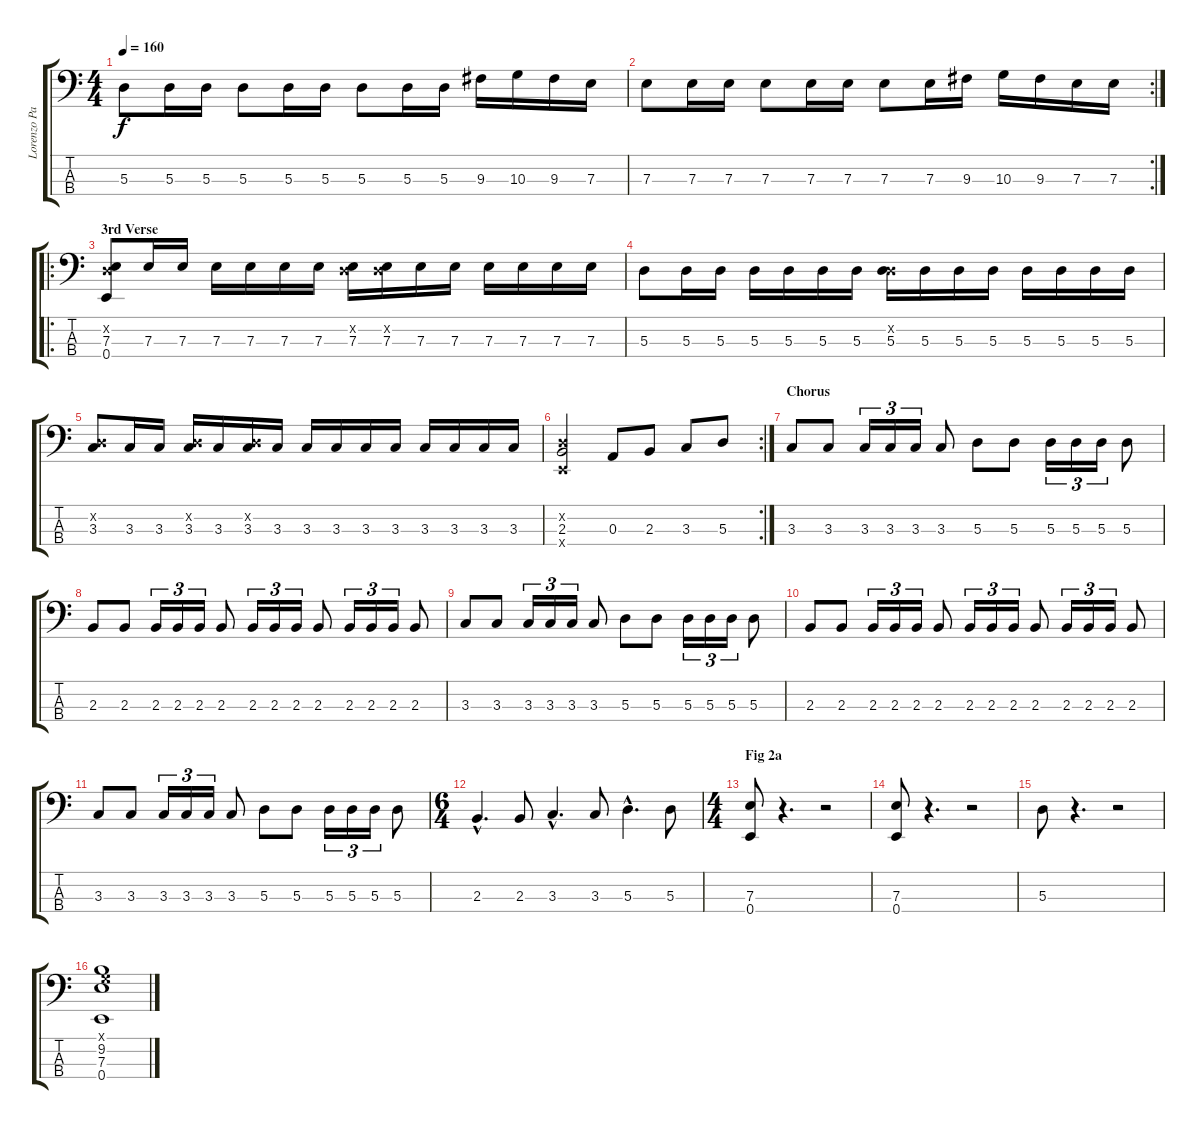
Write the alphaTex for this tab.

\track ("Lorenzo Partida" "Lorenzo Pa") {instrument electricbasspick}
\staff {score tabs}
\tuning (G2 D2 A1 E1) {hide}
\ts (4 4)
\tempo 160
\clef f4
\ks c
5.3.8{dy f} 5.3.16 5.3.16 5.3.8 5.3.16 5.3.16 5.3.8 5.3.16 5.3.16 9.3.16 10.3.16 9.3.16 7.3.16 |
\rc 2
7.3.8 7.3.16 7.3.16 7.3.8 7.3.16 7.3.16 7.3.8 7.3.16 9.3.16 10.3.16 9.3.16 7.3.16 7.3.16 |
\ro
\section ("" "3rd Verse")
(0.2{x} 7.3 0.4).8 7.3.16 7.3.16 7.3.16 7.3.16 7.3.16 7.3.16 (0.2{x} 7.3).16 (0.2{x} 7.3).16 7.3.16 7.3.16 7.3.16 7.3.16 7.3.16 7.3.16 |
5.3.8 5.3.16 5.3.16 5.3.16 5.3.16 5.3.16 5.3.16 (0.2{x} 5.3).16 5.3.16 5.3.16 5.3.16 5.3.16 5.3.16 5.3.16 5.3.16 |
(0.2{x} 3.3).8 3.3.16 3.3.16 (0.2{x} 3.3).16 3.3.16 (0.2{x} 3.3).16 3.3.16 3.3.16 3.3.16 3.3.16 3.3.16 3.3.16 3.3.16 3.3.16 3.3.16 |
\rc 2
(0.2{x} 2.3 0.4{x}).2 0.3.8 2.3.8 3.3.8 5.3.8 |
\section ("" "Chorus")
3.3.8 3.3.8 3.3.16{tu (3 2)} 3.3.16{tu (3 2)} 3.3.16{tu (3 2)} 3.3.8 5.3.8 5.3.8 5.3.16{tu (3 2)} 5.3.16{tu (3 2)} 5.3.16{tu (3 2)} 5.3.8 |
2.3.8 2.3.8 2.3.16{tu (3 2)} 2.3.16{tu (3 2)} 2.3.16{tu (3 2)} 2.3.8 2.3.16{tu (3 2)} 2.3.16{tu (3 2)} 2.3.16{tu (3 2)} 2.3.8 2.3.16{tu (3 2)} 2.3.16{tu (3 2)} 2.3.16{tu (3 2)} 2.3.8 |
3.3.8 3.3.8 3.3.16{tu (3 2)} 3.3.16{tu (3 2)} 3.3.16{tu (3 2)} 3.3.8 5.3.8 5.3.8 5.3.16{tu (3 2)} 5.3.16{tu (3 2)} 5.3.16{tu (3 2)} 5.3.8 |
2.3.8 2.3.8 2.3.16{tu (3 2)} 2.3.16{tu (3 2)} 2.3.16{tu (3 2)} 2.3.8 2.3.16{tu (3 2)} 2.3.16{tu (3 2)} 2.3.16{tu (3 2)} 2.3.8 2.3.16{tu (3 2)} 2.3.16{tu (3 2)} 2.3.16{tu (3 2)} 2.3.8 |
3.3.8 3.3.8 3.3.16{tu (3 2)} 3.3.16{tu (3 2)} 3.3.16{tu (3 2)} 3.3.8 5.3.8 5.3.8 5.3.16{tu (3 2)} 5.3.16{tu (3 2)} 5.3.16{tu (3 2)} 5.3.8 |
\ts (6 4)
2.3{hac}.4{d} 2.3.8 3.3{hac}.4{d} 3.3.8 5.3{hac}.4{d} 5.3.8 |
\ts (4 4)
\section ("" "Fig 2a ")
(7.3 0.4).8 r.4{d} r.2 |
(7.3 0.4).8 r.4{d} r.2 |
5.3.8 r.4{d} r.2 |
(0.1{x} 9.2 7.3 0.4).1
